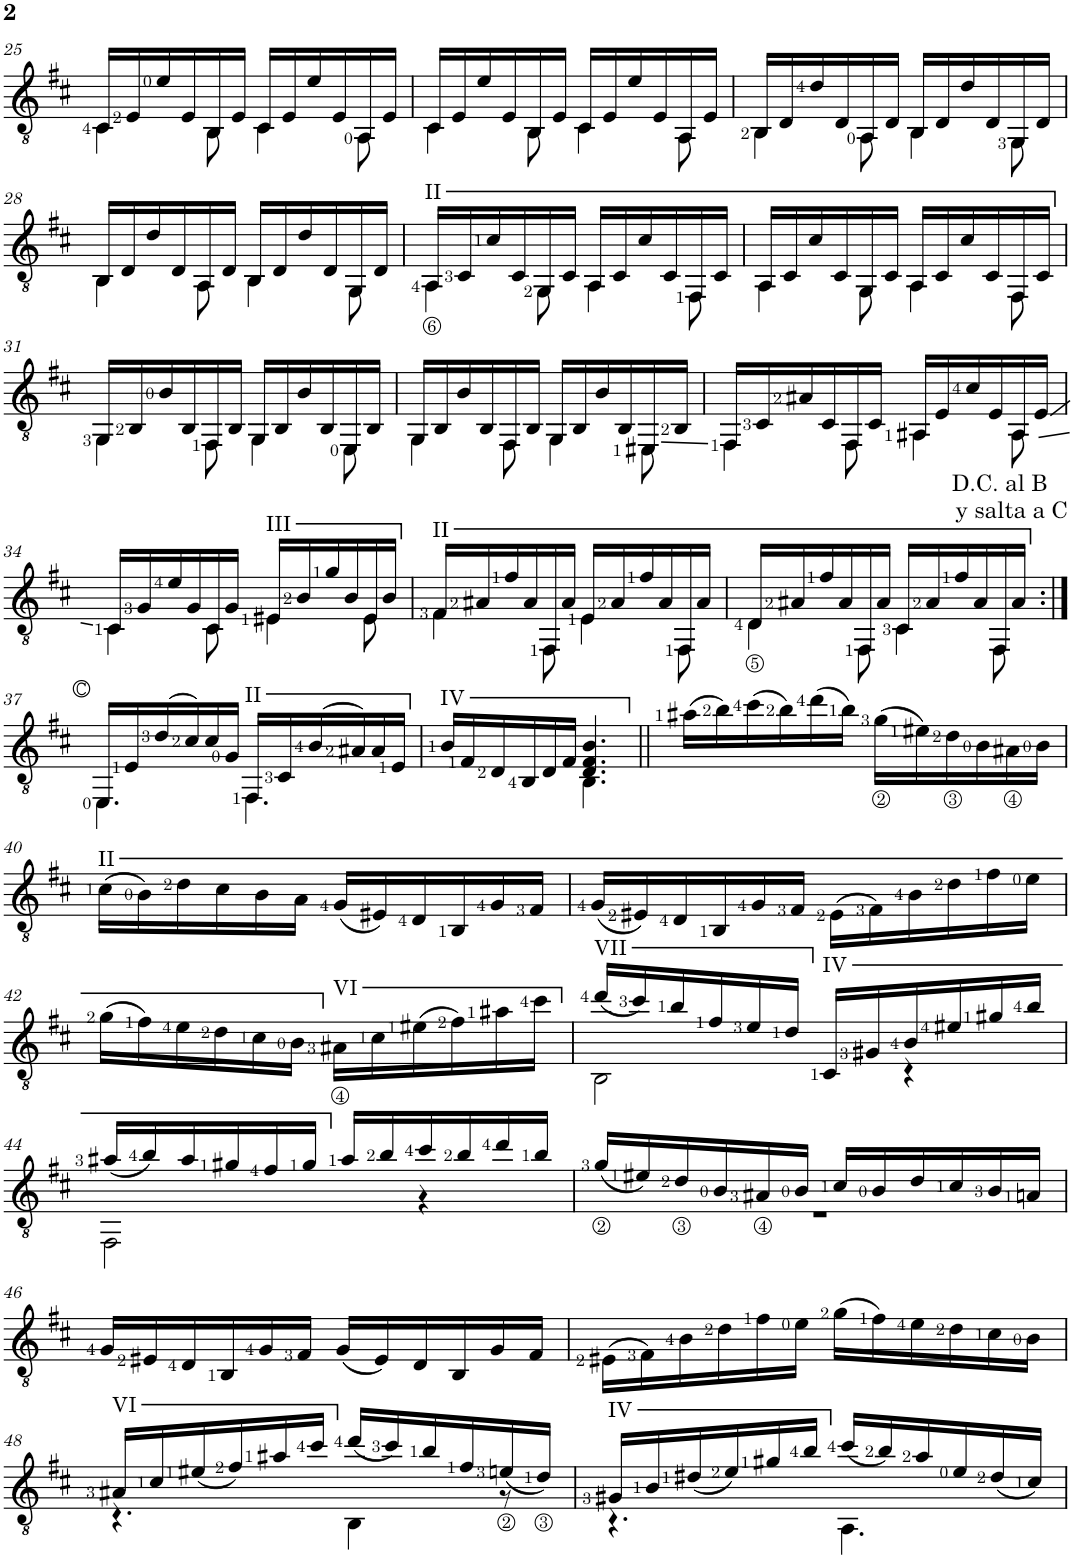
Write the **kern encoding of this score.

**kern	**kern
*part2	*part1
*staff2	*staff1
*I"Classical Guitar	*I"Classical Guitar
!!LO:PB:g=z
*clefGv2	*clefGv2
*k[f#c#]	*k[f#c#]
*	*b:
*M6/8	*M6/8
=25	=25
*^	*^
*	*^	*	*
16r	4C#	8r	16C#/LL	4C#\
8E/L	.	.	16E/	.
.	.	4.e	16e/	.
8E/	.	.	16E/	.
.	8BB	.	16BB/	8BB\
8E/J	.	.	16E/JJ	.
.	8C#	.	16C#/LL	4C#\
8E/L	.	.	16E/	.
.	8r	4e	16e/	.
8E/	.	.	16E/	.
.	16AA	.	16AA/	8AA\
16E/Jk	16r	.	16E/JJ	.
=26	=26	=26	=26	=26
16r	4C#	8r	16C#/LL	4C#\
8E/L	.	.	16E/	.
.	.	4.e	16e/	.
8E/	.	.	16E/	.
.	8BB	.	16BB/	8BB\
8E/J	.	.	16E/JJ	.
.	4C#	.	16C#/LL	4C#\
8E/L	.	.	16E/	.
.	.	4e	16e/	.
8E/	.	.	16E/	.
.	8AA	.	16AA/	8AA\
16E/Jk	.	.	16E/JJ	.
=27	=27	=27	=27	=27
16r	4BB	8r	16BB/LL	4BB\
8D/L	.	.	16D/	.
.	.	4.d	16d/	.
8D/	.	.	16D/	.
.	8AA	.	16AA/	8AA\
8D/J	.	.	16D/JJ	.
.	4BB	.	16BB/LL	4BB\
8D/L	.	.	16D/	.
.	.	4d	16d/	.
8D/	.	.	16D/	.
.	8GG	.	16GG/	8GG\
16D/Jk	.	.	16D/JJ	.
!!LO:LB:g=z	!!
=28	=28	=28	=28	=28
16r	4BB	8r	16BB/LL	4BB\
8D/L	.	.	16D/	.
.	.	4.d	16d/	.
8D/	.	.	16D/	.
.	8AA	.	16AA/	8AA\
8D/J	.	.	16D/JJ	.
.	4BB	.	16BB/LL	4BB\
8D/L	.	.	16D/	.
.	.	4d	16d/	.
8D/	.	.	16D/	.
.	8GG	.	16GG/	8GG\
16D/Jk	.	.	16D/JJ	.
=29	=29	=29	=29	=29
!	!	!	!LO:TX:a:t=II	!
16r	4AA	8r	16AA</LL	4AA\
8C#/L	.	.	16C#/	.
.	.	4.c#	16c#/	.
8C#/	.	.	16C#/	.
.	8GG	.	16GG/	8GG\
8C#/J	.	.	16C#/JJ	.
.	4AA	.	16AA/LL	4AA\
8C#/L	.	.	16C#/	.
.	.	4c#	16c#/	.
8C#/	.	.	16C#/	.
.	8FF#	.	16FF#/	8FF#\
16C#/Jk	.	.	16C#/JJ	.
=30	=30	=30	=30	=30
16r	4AA	8r	16AA/LL	4AA\
8C#/L	.	.	16C#/	.
.	.	4.c#	16c#/	.
8C#/	.	.	16C#/	.
.	8GG	.	16GG/	8GG\
8C#/J	.	.	16C#/JJ	.
.	4AA	.	16AA/LL	4AA\
8C#/L	.	.	16C#/	.
.	.	4c#	16c#/	.
8C#/	.	.	16C#/	.
.	8FF#	.	16FF#/	8FF#\
16C#/Jk	.	.	16C#/JJ	.
!!LO:LB:g=z	!!
=31	=31	=31	=31	=31
16r	4GG	8r	16GG/LL	4GG\
8BB/L	.	.	16BB/	.
.	.	4.B	16B/	.
8BB/	.	.	16BB/	.
.	8FF#	.	16FF#/	8FF#\
8BB/J	.	.	16BB/JJ	.
.	4GG	.	16GG/LL	4GG\
8BB/L	.	.	16BB/	.
.	.	4B	16B/	.
8BB/	.	.	16BB/	.
.	8EE	.	16EE/	8EE\
16BB/Jk	.	.	16BB/JJ	.
=32	=32	=32	=32	=32
16r	4GG	8r	16GG/LL	4GG\
8BB/L	.	.	16BB/	.
.	.	4.B	16B/	.
8BB/	.	.	16BB/	.
.	8FF#	.	16FF#/	8FF#\
8BB/J	.	.	16BB/JJ	.
.	4GG	.	16GG/LL	4GG\
8BB/L	.	.	16BB/	.
.	.	4B	16B/	.
8BB/	.	.	16BB/	.
.	8EE#X	.	16EE#X/	8EE#\
16BB/Jk	.	.	16BB/JJ	.
=33	=33	=33	=33	=33
16r	4FF#	8r	16FF#/LL	4FF#\
8C#/L	.	.	16C#/	.
.	.	4A#X	16A#X/	.
8C#/	.	.	16C#/	.
.	8FF#	.	16FF#/	8FF#\
16C#/Jk	.	.	16C#/JJ	.
16r	4BB-X	8r	16AA#X/LL	4AA#\
8E/L	.	.	16E/	.
.	.	4c#	16c#/	.
8E/	.	.	16E/	.
.	8BB-	.	16AA#/	8AA#\
16E/Jk	.	.	16E/JJ	.
!!LO:LB:g=z	!!
=34	=34	=34	=34	=34
16r	4C#	8r	16C#/LL	4C#\
8G/L	.	.	16G/	.
.	.	4e	16e/	.
8G/	.	.	16G/	.
.	8C#	.	16C#/	8C#\
8G/J	.	.	16G/JJ	.
!	!	!	!LO:TX:a:t=III	!
.	4E#X	8r	16E#X/LL	4E#\
8B\L	.	.	16B/	.
.	.	4g	16g/	.
8B\	.	.	16B/	.
.	8Fn	.	16E#/	8E#\
16B\Jk	.	.	16B/JJ	.
=35	=35	=35	=35	=35
!	!	!	!LO:TX:a:t=II	!
16r	4F#	8r	16F#/LL	4F#\
8A#X/L	.	.	16A#X/	.
.	.	4f#	16f#/	.
8A#/	.	.	16A#/	.
.	8FF#	.	16FF#/	8FF#\
8A#/J	.	.	16A#/JJ	.
.	4E	8r	16E/LL	4E\
8A#/L	.	.	16A#/	.
.	.	4f#	16f#/	.
8A#/	.	.	16A#/	.
.	8FF#	.	16FF#/	8FF#\
16A#/Jk	.	.	16A#/JJ	.
=36	=36	=36	=36	=36
16r	4D	8r	16D</LL	4D\
8A#X/L	.	.	16A#X/	.
.	.	4f#	16f#/	.
8A#/	.	.	16A#/	.
.	8FF#	.	16FF#/	8FF#\
8A#/J	.	.	16A#/JJ	.
.	4C#	8r	16C#/LL	4C#\
8A#/L	.	.	16A#/	.
.	.	4f#	16f#/	.
8A#/	.	.	16A#/	.
.	8FF#	.	16FF#/	8FF#\
16A#/Jk	.	.	16A#/JJ	.
!	!	!	!LO:TX:a:t=D.C. al B    \ny salta a C	!
!!LO:LB:g=z	!!
=37:|!	=37:|!	=37:|!	=37:|!	=37:|!
!	!	!	!LO:TX:a:t=Ⓒ	!
16r	4.EE	16r	16EE/LL	4.EE\
16r	.	4E	16E/	.
(>16d\LL	.	.	(16d/	.
16c#\)	.	.	16c#/)	.
16c#\	.	.	16c#/	.
16G\JJ	.	16r	16G/JJ	.
!	!	!	!LO:TX:a:t=II	!
16r	4.FF#	16r	16FF#/LL	4.FF#\
16r	.	4C#	16C#/	.
(>16B/LL	.	.	(16B/	.
16B-X/)	.	.	16A#X/)	.
16B-/	.	.	16A#/	.
16E/JJ	.	16r	16E/JJ	.
=38	=38	=38	=38	=38
!	!	!	!LO:TX:a:t=IV	!
!	!LO:N:vis=4	!	!	!
16B/LL	4.r	2.r	16B/LL	4.ryy
16F#/	.	.	16F#/	.
16D/	.	.	16D/	.
16BB/	.	.	16BB/	.
16D/	.	.	16D/	.
16F#/JJ	.	.	16F#/JJ	.
4.D 4.F# 4.B	4.BB	.	4.D/ 4.F#/ 4.B/	4.BB\
*v	*v	*v	*	*
*	*v	*v
=39||	=39||
(>16b-X\LL	(>16a#X\LL
16bn\)	16b\)
(>16cc#\	(16cc#\
16b\)	16b\)
(>16dd\	(16dd\
16b\JJ)	16b\JJ)
16g\LL	(16g<\LL
(>16fn\	16e#X\)
16d\)	16d<\
16B\	16B\
(>16B-X\	16A#X<\
16Bn\JJ)	16B\JJ
!!LO:LB:g=z
=40	=40
!	!LO:TX:a:t=II
(>16c#\LL	(16c#\LL
16B\)	16B\)
(>16d\	16d\
16c#\)	16c#\
(>16B\	16B\
16A\JJ)	16A\JJ
16G/LL	(16G/LL
16E#X/	16E#X/)
(>16D/	16D/
16BB/)	16BB/
16G/	16G/
16F#/JJ	16F#/JJ
=41	=41
16G/LL	(16G/LL
16E#X/	16E#X/)
(>16D/	16D/
16BB/)	16BB/
16G/	16G/
16F#/JJ	16F#/JJ
(>16E#/LL	(>16E#\LL
16F#/)	16F#\)
16B/	16B\
16d/	16d\
(>16f#/	16f#\
16e/JJ)	16e\JJ
!!LO:LB:g=z
=42	=42
(>16g\LL	(>16g\LL
16f#\)	16f#\)
16e\	16e\
16d\	16d\
(>16c#\	16c#\
16B\JJ)	16B\JJ
!	!LO:TX:a:t=VI
16A#X\LL	16A#X<\LL
16c#\	16c#\
(>16e#X\	(>16e#X\
16f#\)	16f#\)
16a#X\	16a#X\
16cc#\JJ	16cc#\JJ
=43	=43
*^	*^
!	!	!LO:TX:a:t=VII	!
(>16dd\LL	2BB	(<16dd/LL	2BB\
16cc#\)	.	16cc#/)	.
16b\	.	16b/	.
16f#\	.	16f#/	.
16e\	.	16e/	.
16d\JJ	.	16d/JJ	.
!	!	!LO:TX:a:t=IV	!
16C#\LL	.	16C#/LL	.
16G#X\	.	16G#X/	.
16B\	4r	16B/	4r
16e#X\	.	16e#X/	.
16g#X\	.	16g#X/	.
16b\JJ	.	16b/JJ	.
!!LO:LB:g=z	!!
=44	=44	=44	=44
(>16a#X\LL	2FF#	(<16a#X/LL	2FF#\
16b\)	.	16b/)	.
16a#\	.	16a#/	.
16g#X\	.	16g#X/	.
16f#\	.	16f#/	.
16g#\JJ	.	16g#/JJ	.
(>16a#\LL	.	16a#/LL	.
16b\)	.	16b/	.
(>16cc#\	4r	16cc#/	4r
16b\)	.	16b/	.
(>16dd\	.	16dd/	.
16b\JJ)	.	16b/JJ	.
=45	=45	=45	=45
16g\LL	2.r	(<16g</LL	2.r
(>16e#X\	.	16e#X/)	.
16d\)	.	16d</	.
16B\	.	16B/	.
16A#X\	.	16A#X</	.
16B\JJ	.	16B/JJ	.
(>16c#\LL	.	16c#/LL	.
16B\)	.	16B/	.
(>16d\	.	16d/	.
16c#\)	.	16c#/	.
(>16B\	.	16B/	.
16An\JJ)	.	16An/JJ	.
*v	*v	*	*
*	*v	*v
!!LO:LB:g=z
=46	=46
16G/LL	16G/LL
16Fn/	16E#X/
(>16D/	16D/
16BB/)	16BB/
16G/	16G/
16F#X/JJ	16F#/JJ
16G/LL	(16G/LL
16Fn/	16E#/)
(>16D/	16D/
16BB/)	16BB/
16G/	16G/
16F#X/JJ	16F#/JJ
=47	=47
(>16E#X/LL	(>16E#X\LL
16F#/)	16F#\)
16B/	16B\
16d/	16d\
(>16f#/	16f#\
16e/JJ)	16e\JJ
(>16g\LL	(>16g\LL
16f#\)	16f#\)
16e\	16e\
16d\	16d\
(>16c#\	16c#\
16B\JJ)	16B\JJ
!!LO:LB:g=z
=48	=48
*^	*
!	!	!LO:TX:a:t=VI
!	!LO:N:vis=4	!
*	*	*^
16A#X\LL	4.r	16A#X/LL	4.r
16c#\	.	16c#/	.
(>16e#X\	.	(<16e#X/	.
16f#\)	.	16f#/)	.
16a#X\	.	16a#X/	.
16cc#\JJ	.	16cc#/JJ	.
(>16dd\LL	4BB	(<16dd/LL	4BB\
16cc#\)	.	16cc#/)	.
16b\	.	16b/	.
16f#\	.	16f#/	.
(>16en\	8r	(<16en</	8r
16d\JJ)	.	16d</JJ)	.
=49	=49	=49	=49
!	!	!LO:TX:a:t=IV	!
!	!LO:N:vis=4	!	!
16G#X\LL	4.r	16G#X/LL	4.r
16B\	.	16B/	.
(>16d#X\	.	(<16d#X/	.
16e\)	.	16e/)	.
16g#X\	.	16g#X/	.
16b\JJ	.	16b/JJ	.
(>16cc#\LL	4AA	(<16cc#/LL	4.AA\
16b\)	.	16b/)	.
16a\	.	16a/	.
16e\	.	16e/	.
(>16d#\	8r	(<16d#/	.
16c#\JJ)	.	16c#/JJ)	.
*v	*v	*	*
*	*v	*v
=	=
*-	*-
